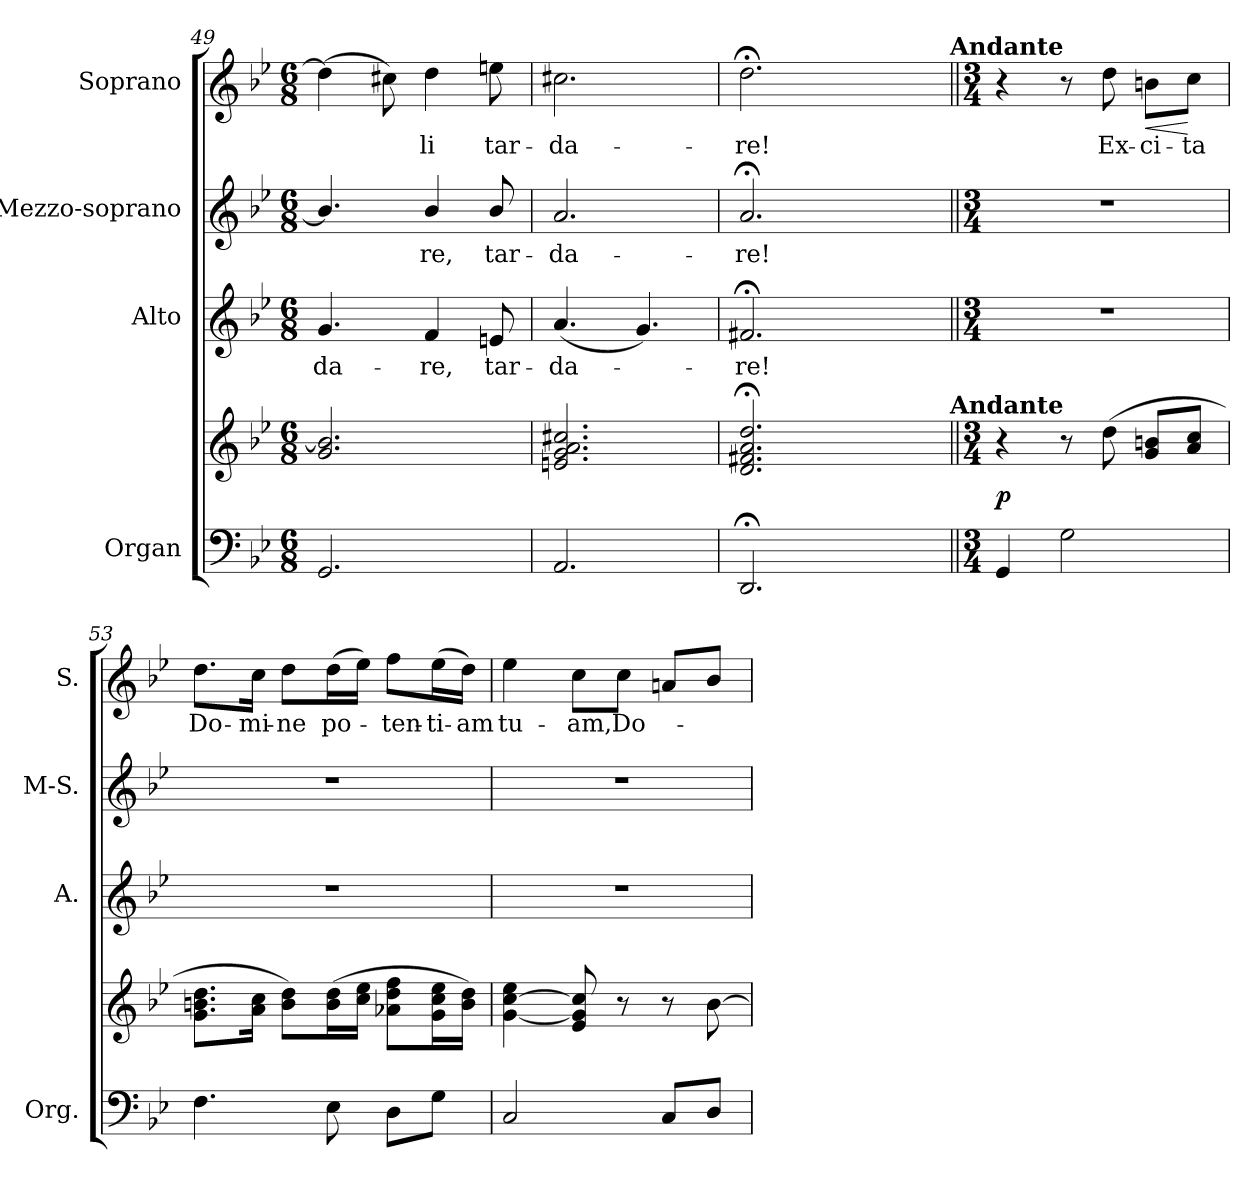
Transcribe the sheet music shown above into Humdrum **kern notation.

**kern	**kern	**dynam	**kern	**text	**kern	**text	**kern	**text	**dynam
*part4	*part4	*part4	*part3	*part3	*part2	*part2	*part1	*part1	*part1
*staff5	*staff4	*staff4/5	*staff3	*staff3	*staff2	*staff2	*staff1	*staff1	*staff1
*I"Organ	*	*	*I"Alto	*	*I"Mezzo-soprano	*	*I"Soprano	*	*
*I'Org.	*	*	*I'A.	*	*I'M-S.	*	*I'S.	*	*
*clefF4	*clefG2	*	*clefG2	*	*clefG2	*	*clefG2	*	*
*k[b-e-]	*k[b-e-]	*	*k[b-e-]	*	*k[b-e-]	*	*k[b-e-]	*	*
*B-:	*B-:	*	*B-:	*	*B-:	*	*B-:	*	*
*M6/8	*M6/8	*	*M6/8	*	*M6/8	*	*M6/8	*	*
=49	=49	=49	=49	=49	=49	=49	=49	=49	=49
!	!	!	!	!LO:LY:b:color=#000000	!	!	!	!	!
2.GGi/	2.gi/ 2.b-i]	.	4.gi/	-da-	4.b-i/]	.	(4ddi\]	.	.
.	.	.	.	.	.	.	8cc#Xi\)	.	.
!	!	!	!	!LO:LY:b:color=#000000	!	!	!	!	!
!	!	!	!	!	!	!LO:LY:b:color=#000000	!	!	!
!	!	!	!	!	!	!	!	!LO:LY:b:color=#000000	!
.	.	.	4fi/	-re,	4b-i/	-re,	4ddi\	-li	.
!	!	!	!	!LO:LY:b:color=#000000	!	!	!	!	!
!	!	!	!	!	!	!LO:LY:b:color=#000000	!	!	!
!	!	!	!	!	!	!	!	!LO:LY:b:color=#000000	!
.	.	.	8eni/	tar-	8b-i/	tar-	8eeni\	tar-	.
=50	=50	=50	=50	=50	=50	=50	=50	=50	=50
!	!	!	!	!LO:LY:b:color=#000000	!	!	!	!	!
!	!	!	!	!	!	!LO:LY:b:color=#000000	!	!	!
!	!	!	!	!	!	!	!	!LO:LY:b:color=#000000	!
2.AAi/	2.eni/ 2.gi 2.ai 2.cc#Xi	.	(4.ai/	-da-	2.ai/	-da-	2.cc#Xi\	-da-	.
.	.	.	4.gi/)	.	.	.	.	.	.
=51	=51	=51	=51	=51	=51	=51	=51	=51	=51
!	!	!	!	!LO:LY:b:color=#000000	!	!	!	!	!
!	!	!	!	!	!	!LO:LY:b:color=#000000	!	!	!
!	!	!	!	!	!	!	!	!LO:LY:b:color=#000000	!
*	*^	*	*	*	*	*	*^	*	*
2.DD;i/	2.di/; 2.f#Xi; 2.ai; 2.ddi;	2ryy	.	2.f#X;i/	-re!	2.a;i/	-re!	2.dd;i\	2ryy	-re!	.
.	.	8ryy	.	.	.	.	.	.	8ryy	.	.
.	.	16ryy	.	.	.	.	.	.	16ryy	.	.
.	.	32ryy	.	.	.	.	.	.	32ryy	.	.
.	.	64ryy	.	.	.	.	.	.	64ryy	.	.
.	.	128...ryy	.	.	.	.	.	.	128...ryy	.	.
*	*MM80	*	*	*	*	*	*	*MM80	*	*	*
!	!	!	!	!	!	!	!	!	!LO:TX:a:B:t=Andante	!	!
!	!	!LO:TX:a:B:t=Andante	!	!	!	!	!	!	!	!	!
.	.	1024ryy	.	.	.	.	.	.	1024ryy	.	.
*	*v	*v	*	*	*	*	*	*v	*v	*	*
=52||	=52||	=52||	=52||	=52||	=52||	=52||	=52||	=52||	=52||
*M3/4	*M3/4	*	*M3/4	*	*M3/4	*	*M3/4	*	*
*	*^	*	*	*	*	*	*^	*	*
!	!	!	!	!LO:N:vis=1	!	!LO:N:vis=1	!	!	!	!	!
*	*v	*v	*	*	*	*	*	*v	*v	*	*
4GGi/	4r	p	2.r	.	2.r	.	4r	.	.
2Gi\	8r	.	.	.	.	.	8r	.	.
!	!	!	!	!	!	!	!	!LO:LY:b:color=#000000	!
.	(8ddi\	.	.	.	.	.	8ddi\	Ex-	.
!	!	!	!	!	!	!	!	!LO:LY:b:color=#000000	!LO:HP:b
.	8gi/ 8bniL	.	.	.	.	.	8bni\L	-ci-	<
!	!	!	!	!	!	!	!	!LO:LY:b:color=#000000	!
.	8ai/ 8cciJ	.	.	.	.	.	8cci\J	-ta	[
!!LO:LB:g=z
=53	=53	=53	=53	=53	=53	=53	=53	=53	=53
!	!	!	!LO:N:vis=1	!	!LO:N:vis=1	!	!	!	!
!	!	!	!	!	!	!	!	!LO:LY:b:color=#000000	!
4.Fi\	8.gi\ 8.bni 8.ddiL	.	2.r	.	2.r	.	8.ddi\L	Do-	.
!	!	!	!	!	!	!	!	!LO:LY:b:color=#000000	!
.	16ai\ 16cciJk	.	.	.	.	.	16cci\Jk	-mi-	.
!	!	!	!	!	!	!	!	!LO:LY:b:color=#000000	!
.	8bi\ 8ddiL)	.	.	.	.	.	8ddi\L	-ne	.
!	!	!	!	!	!	!	!	!LO:LY:b:color=#000000	!
8E-i\	(16bi\ 16ddiL	.	.	.	.	.	(16ddi\L	po-	.
.	16cci\ 16ee-iJJ	.	.	.	.	.	16ee-i\JJ)	.	.
!	!	!	!	!	!	!	!	!LO:LY:b:color=#000000	!
8Di\L	8a-Xi\ 8ddi 8ffiL	.	.	.	.	.	8ffi\L	-ten-	.
!	!	!	!	!	!	!	!	!LO:LY:b:color=#000000	!
8Gi\J	16gi\ 16cci 16ee-iL	.	.	.	.	.	(16ee-i\L	-ti-	.
!	!	!	!	!	!	!	!	!LO:LY:b:color=#000000	!
.	16bi\ 16ddiJJ)	.	.	.	.	.	16ddi\JJ)	-am	.
=54	=54	=54	=54	=54	=54	=54	=54	=54	=54
!	!	!	!LO:N:vis=1	!	!LO:N:vis=1	!	!	!	!
!	!	!	!	!	!	!	!	!LO:LY:b:color=#000000	!
2Ci/	[4gi\ [4cci 4ee-i	.	2.r	.	2.r	.	4ee-i\	tu-	.
!	!	!	!	!	!	!	!	!LO:LY:b:color=#000000	!
.	8e-i/ 8gi] 8cci]	.	.	.	.	.	8cci\L	-am,	.
!	!	!	!	!	!	!	!	!LO:LY:b:color=#000000	!
.	8r	.	.	.	.	.	8cci\J	Do-	.
8Ci/L	8r	.	.	.	.	.	8ani/L	.	.
8Di/J	[8b-i\	.	.	.	.	.	8b-i/J	.	.
=	=	=	=	=	=	=	=	=	=
*-	*-	*-	*-	*-	*-	*-	*-	*-	*-
